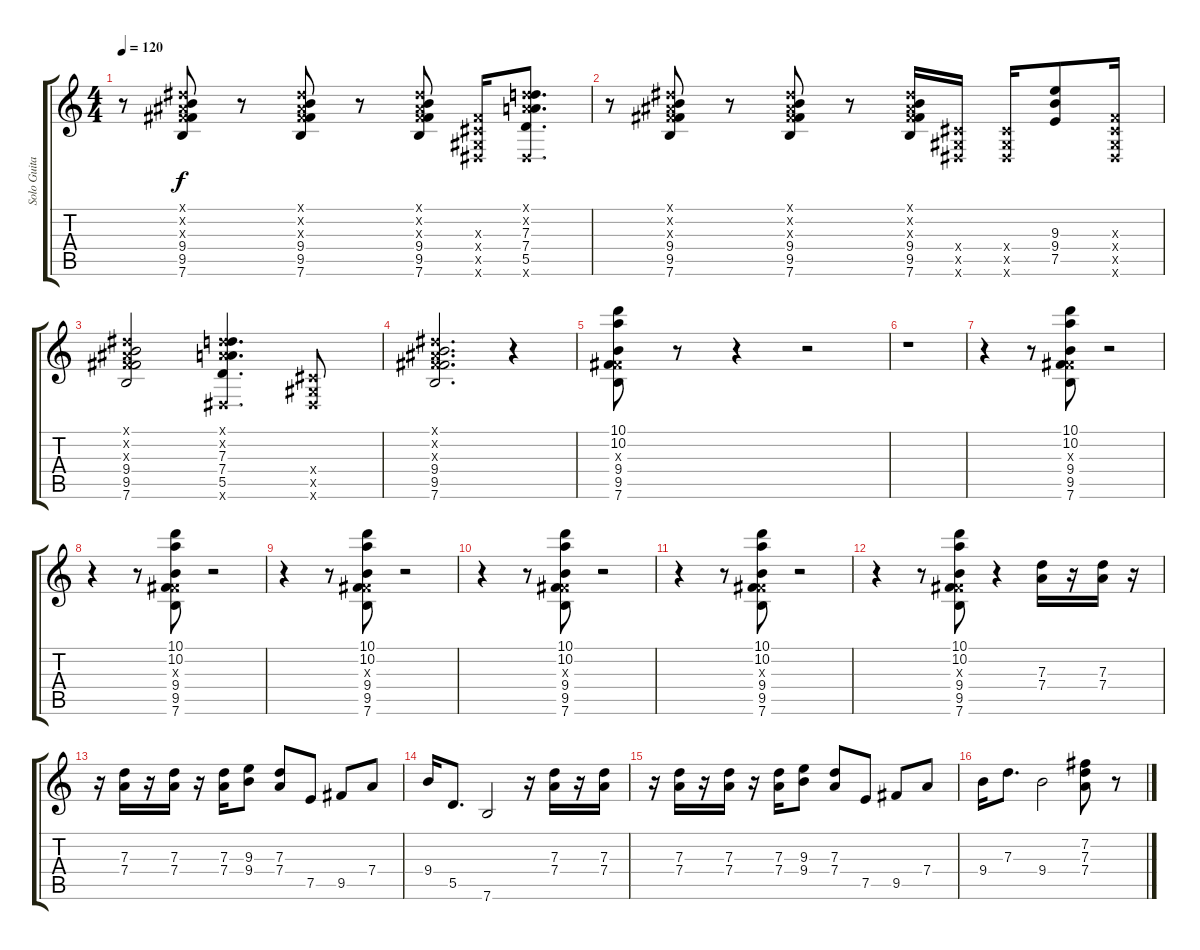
\track ("Solo Guitar" "Solo Guita") {instrument overdrivenguitar}
\staff {score tabs}
\tuning (E4 B3 G3 D3 A2 E2) {hide}
\ts (4 4)
\tempo 120
\clef g2
\ks c
r.8{dy f} (-1.1{x} -1.2{x} -1.3{x} 9.4 9.5 7.6).8 r.8 (-1.1{x} -1.2{x} -1.3{x} 9.4 9.5 7.6).8 r.8 (-1.1{x} -1.2{x} -1.3{x} 9.4 9.5 7.6).8 (-1.3{x} -1.4{x} -1.5{x} -1.6{x}).16 (-1.1{x} -1.2{x} 7.3 7.4 5.5 -1.6{x}).8{d} |
r.8 (-1.1{x} -1.2{x} -1.3{x} 9.4 9.5 7.6).8 r.8 (-1.1{x} -1.2{x} -1.3{x} 9.4 9.5 7.6).8 r.8 (-1.1{x} -1.2{x} -1.3{x} 9.4 9.5 7.6).16 (-1.4{x} -1.5{x} -1.6{x}).16 (-1.4{x} -1.5{x} -1.6{x}).16 (9.3 9.4 7.5).8 (-1.3{x} -1.4{x} -1.5{x} -1.6{x}).16 |
(-1.1{x} -1.2{x} -1.3{x} 9.4 9.5 7.6).2 (-1.1{x} -1.2{x} 7.3 7.4 5.5 -1.6{x}).4{d} (-1.4{x} -1.5{x} -1.6{x}).8 |
(-1.1{x} -1.2{x} -1.3{x} 9.4 9.5 7.6).2{d} r.4 |
(10.1 10.2 -1.3{x} 9.4 9.5 7.6).8 r.8 r.4 r.2 |
r.1 |
r.4 r.8 (10.1 10.2 -1.3{x} 9.4 9.5 7.6).8 r.2 |
r.4 r.8 (10.1 10.2 -1.3{x} 9.4 9.5 7.6).8 r.2 |
r.4 r.8 (10.1 10.2 -1.3{x} 9.4 9.5 7.6).8 r.2 |
r.4 r.8 (10.1 10.2 -1.3{x} 9.4 9.5 7.6).8 r.2 |
r.4 r.8 (10.1 10.2 -1.3{x} 9.4 9.5 7.6).8 r.2 |
r.4 r.8 (10.1 10.2 -1.3{x} 9.4 9.5 7.6).8 r.4 (7.3 7.4).16 r.16 (7.3 7.4).16 r.16 |
r.16 (7.3 7.4).16 r.16 (7.3 7.4).16 r.16 (7.3 7.4).16 (9.3 9.4).8 (7.3 7.4).8 7.5.8 9.5.8 7.4.8 |
9.4.16 5.5.8{d} 7.6.2 r.16 (7.3 7.4).16 r.16 (7.3 7.4).16 |
r.16 (7.3 7.4).16 r.16 (7.3 7.4).16 r.16 (7.3 7.4).16 (9.3 9.4).8 (7.3 7.4).8 7.5.8 9.5.8 7.4.8 |
9.4.16 7.3.8{d} 9.4.2 (7.2 7.3 7.4).8 r.8
